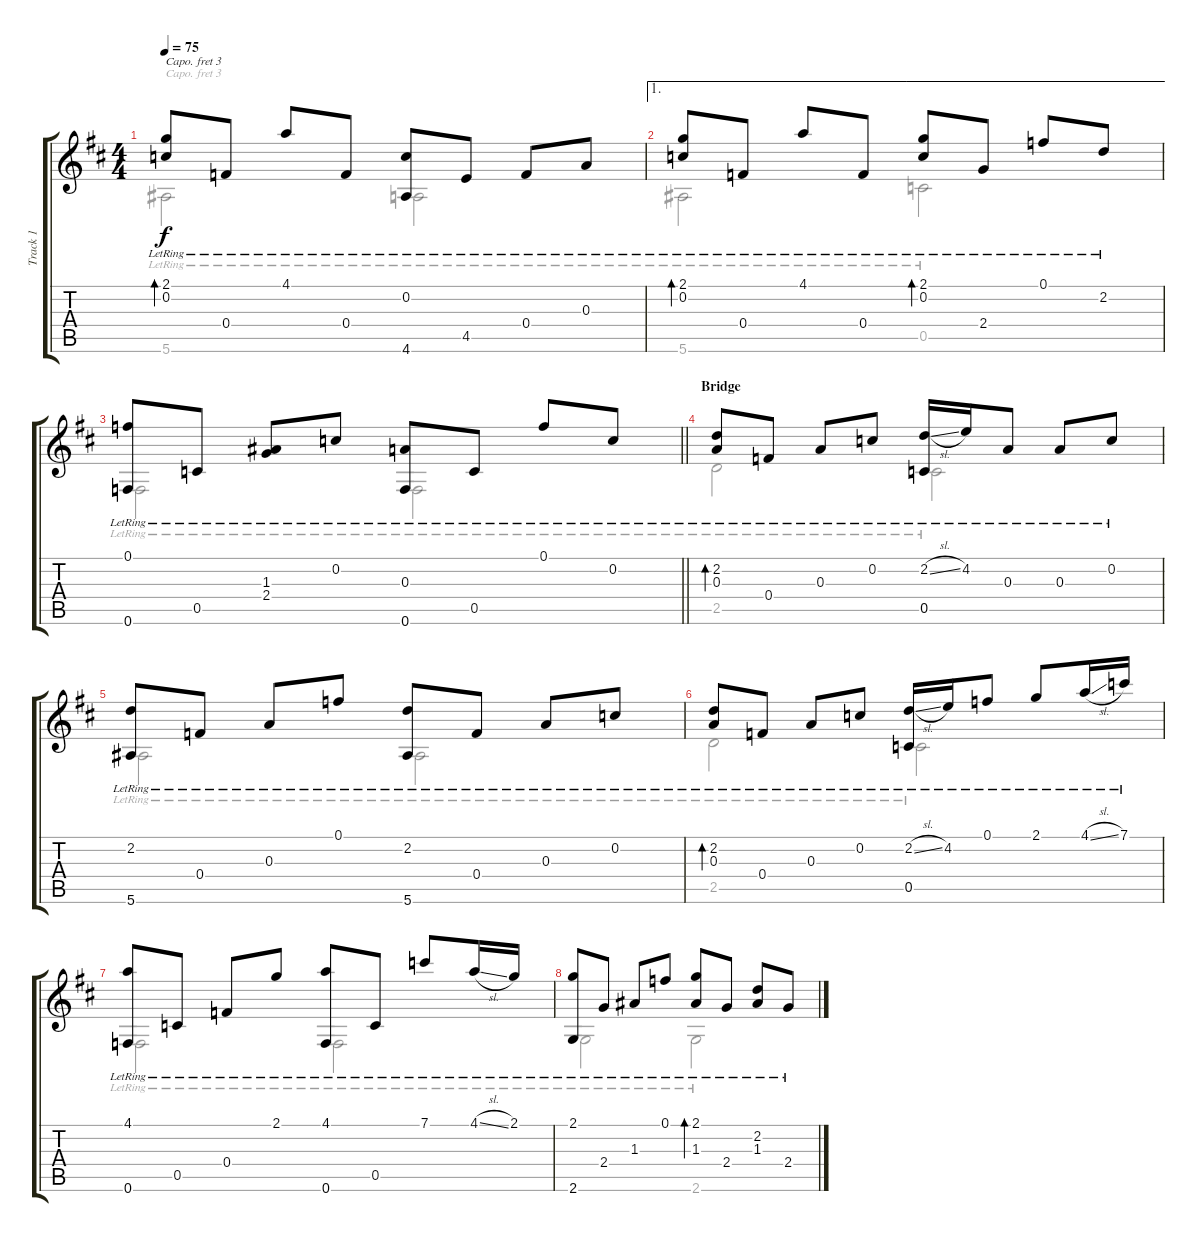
\track ("Track 1" "Track 1") {instrument acousticguitarsteel}
\staff {score tabs}
\capo 3
\tuning (D4 A3 Gb3 D3 A2 D2) {hide}
\voice
\ts (4 4)
\tempo 75
\clef g2
\ks d
(2.1{lr} 0.2{lr}).8{bd 240 dy f} 0.4{lr}.8 4.1{lr}.8 0.4{lr}.8 (0.2{lr} 4.6{lr}).8 4.5{lr}.8 0.4{lr}.8 0.3{lr}.8 |
\ae 1
(2.1{lr} 0.2{lr}).8{bd 240} 0.4{lr}.8 4.1{lr}.8 0.4{lr}.8 (2.1{lr} 0.2{lr}).8{bd 240} 2.4{lr}.8 0.1{lr}.8 2.2{lr}.8 |
\barLineRight lightlight
(0.1{lr} 0.6{lr}).8 0.5{lr}.8 (1.3{lr} 2.4{lr}).8 0.2{lr}.8 (0.3{lr} 0.6{lr}).8 0.5{lr}.8 0.1{lr}.8 0.2{lr}.8 |
\section ("" "Bridge")
(2.2{lr} 0.3{lr}).8{bd 240} 0.4{lr}.8 0.3{lr}.8 0.2{lr}.8 (2.2{sl lr} 0.5{lr}).16 4.2{lr}.16 0.3{lr}.8 0.3{lr}.8 0.2{lr}.8 |
(2.2{lr} 5.6{lr}).8 0.4{lr}.8 0.3{lr}.8 0.1{lr}.8 (2.2{lr} 5.6{lr}).8 0.4{lr}.8 0.3{lr}.8 0.2{lr}.8 |
(2.2{lr} 0.3{lr}).8{bd 240} 0.4{lr}.8 0.3{lr}.8 0.2{lr}.8 (2.2{sl lr} 0.5{lr}).16 4.2{lr}.16 0.1{lr}.8 2.1{lr}.8 4.1{sl lr}.16 7.1{lr}.16 |
(4.1{lr} 0.6{lr}).8 0.5{lr}.8 0.4{lr}.8 2.1{lr}.8 (4.1{lr} 0.6{lr}).8 0.5{lr}.8 7.1{lr}.8 4.1{sl lr}.16 2.1{lr}.16 |
(2.1{lr} 2.6{lr}).8 2.4{lr}.8 1.3{lr}.8 0.1{lr}.8 (2.1{lr} 1.3{lr}).8{bd 240} 2.4{lr}.8 (2.2{lr} 1.3{lr}).8 2.4{lr}.8
\voice
\clef g2
\ottava regular
\simile none
\ks d
5.6{lr}.2{dy f} 4.6{lr}.2 |
5.6{lr}.2 0.5{lr}.2 |
\barLineRight lightlight
0.6{lr}.2 0.6{lr}.2 |
2.5{lr}.2 0.5{lr}.2 |
5.6{lr}.2 5.6{lr}.2 |
2.5{lr}.2 0.5{lr}.2 |
0.6{lr}.2 0.6{lr}.2 |
2.6{lr}.2 2.6{lr}.2
